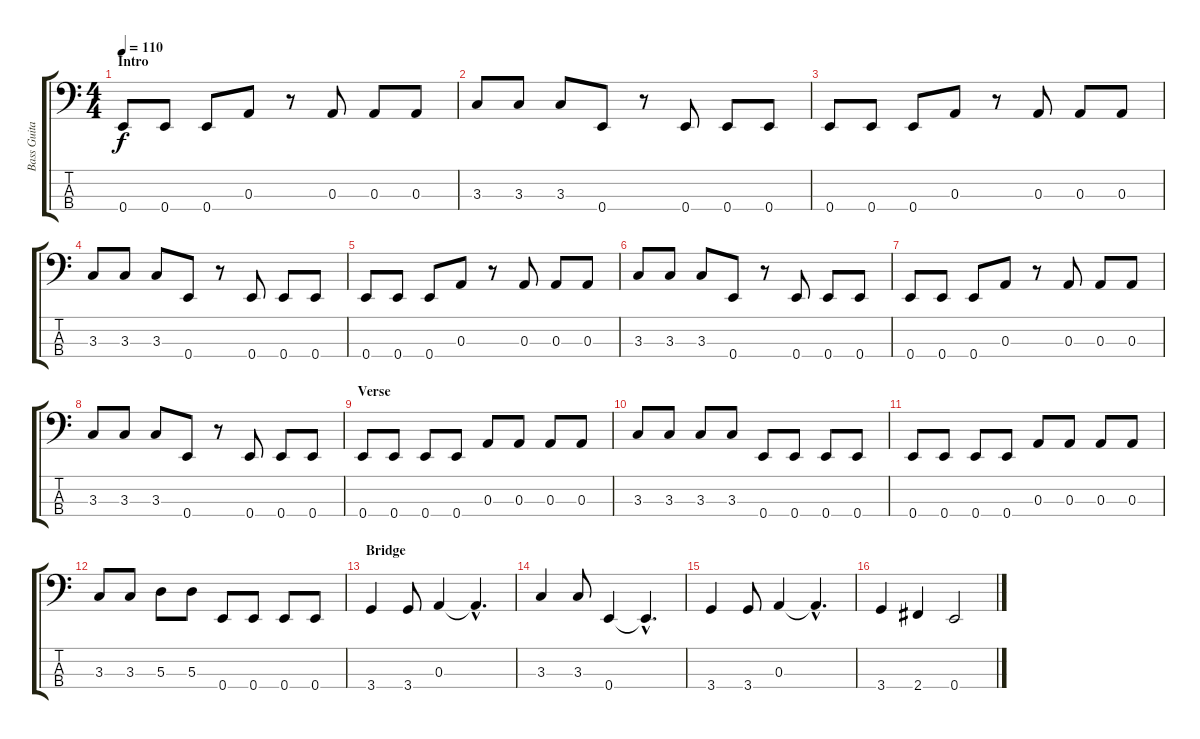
\track ("Bass Guitar" "Bass Guita") {instrument electricbassfinger}
\staff {score tabs}
\tuning (G2 D2 A1 E1) {hide}
\ts (4 4)
\section ("" "Intro")
\tempo 110
\clef f4
\ks c
0.4.8{dy f} 0.4.8 0.4.8 0.3.8 r.8 0.3.8 0.3.8 0.3.8 |
3.3.8 3.3.8 3.3.8 0.4.8 r.8 0.4.8 0.4.8 0.4.8 |
0.4.8 0.4.8 0.4.8 0.3.8 r.8 0.3.8 0.3.8 0.3.8 |
3.3.8 3.3.8 3.3.8 0.4.8 r.8 0.4.8 0.4.8 0.4.8 |
0.4.8 0.4.8 0.4.8 0.3.8 r.8 0.3.8 0.3.8 0.3.8 |
3.3.8 3.3.8 3.3.8 0.4.8 r.8 0.4.8 0.4.8 0.4.8 |
0.4.8 0.4.8 0.4.8 0.3.8 r.8 0.3.8 0.3.8 0.3.8 |
3.3.8 3.3.8 3.3.8 0.4.8 r.8 0.4.8 0.4.8 0.4.8 |
\section ("" "Verse")
0.4.8 0.4.8 0.4.8 0.4.8 0.3.8 0.3.8 0.3.8 0.3.8 |
3.3.8 3.3.8 3.3.8 3.3.8 0.4.8 0.4.8 0.4.8 0.4.8 |
0.4.8 0.4.8 0.4.8 0.4.8 0.3.8 0.3.8 0.3.8 0.3.8 |
3.3.8 3.3.8 5.3.8 5.3.8 0.4.8 0.4.8 0.4.8 0.4.8 |
\section ("" "Bridge")
3.4.4 3.4.8 0.3.4 0.3{hac t}.4{d} |
3.3.4 3.3.8 0.4.4 0.4{hac t}.4{d} |
3.4.4 3.4.8 0.3.4 0.3{hac t}.4{d} |
3.4.4 2.4.4 0.4.2
